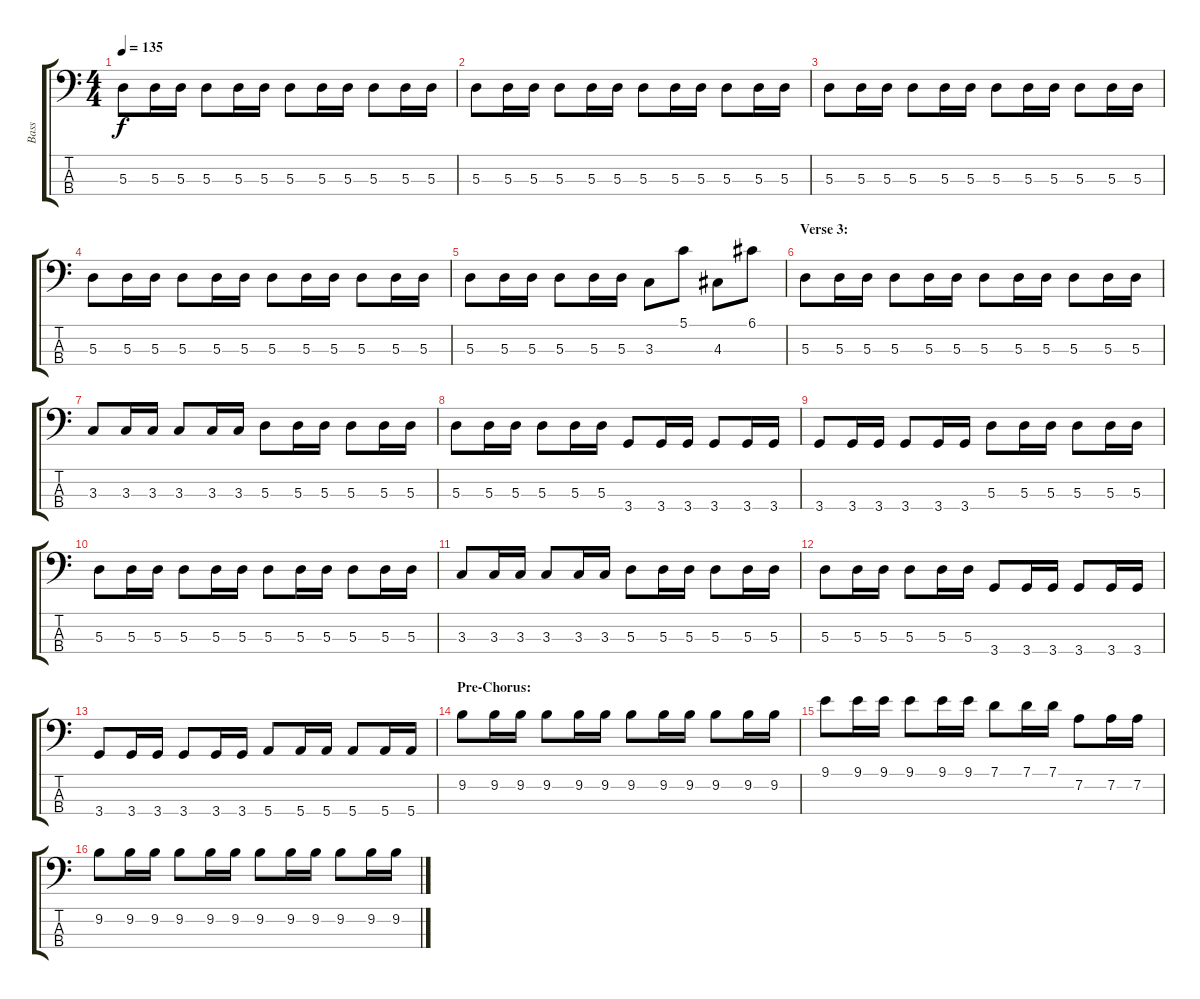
\track ("Bass" "Bass") {instrument electricbasspick}
\staff {score tabs}
\tuning (G2 D2 A1 E1) {hide}
\ts (4 4)
\tempo 135
\clef f4
\ks c
5.3.8{dy f} 5.3.16 5.3.16 5.3.8 5.3.16 5.3.16 5.3.8 5.3.16 5.3.16 5.3.8 5.3.16 5.3.16 |
5.3.8 5.3.16 5.3.16 5.3.8 5.3.16 5.3.16 5.3.8 5.3.16 5.3.16 5.3.8 5.3.16 5.3.16 |
5.3.8 5.3.16 5.3.16 5.3.8 5.3.16 5.3.16 5.3.8 5.3.16 5.3.16 5.3.8 5.3.16 5.3.16 |
5.3.8 5.3.16 5.3.16 5.3.8 5.3.16 5.3.16 5.3.8 5.3.16 5.3.16 5.3.8 5.3.16 5.3.16 |
5.3.8 5.3.16 5.3.16 5.3.8 5.3.16 5.3.16 3.3.8 5.1.8 4.3.8 6.1.8 |
\section ("" "Verse 3:")
5.3.8 5.3.16 5.3.16 5.3.8 5.3.16 5.3.16 5.3.8 5.3.16 5.3.16 5.3.8 5.3.16 5.3.16 |
3.3.8 3.3.16 3.3.16 3.3.8 3.3.16 3.3.16 5.3.8 5.3.16 5.3.16 5.3.8 5.3.16 5.3.16 |
5.3.8 5.3.16 5.3.16 5.3.8 5.3.16 5.3.16 3.4.8 3.4.16 3.4.16 3.4.8 3.4.16 3.4.16 |
3.4.8 3.4.16 3.4.16 3.4.8 3.4.16 3.4.16 5.3.8 5.3.16 5.3.16 5.3.8 5.3.16 5.3.16 |
5.3.8 5.3.16 5.3.16 5.3.8 5.3.16 5.3.16 5.3.8 5.3.16 5.3.16 5.3.8 5.3.16 5.3.16 |
3.3.8 3.3.16 3.3.16 3.3.8 3.3.16 3.3.16 5.3.8 5.3.16 5.3.16 5.3.8 5.3.16 5.3.16 |
5.3.8 5.3.16 5.3.16 5.3.8 5.3.16 5.3.16 3.4.8 3.4.16 3.4.16 3.4.8 3.4.16 3.4.16 |
3.4.8 3.4.16 3.4.16 3.4.8 3.4.16 3.4.16 5.4.8 5.4.16 5.4.16 5.4.8 5.4.16 5.4.16 |
\section ("" "Pre-Chorus:")
9.2.8 9.2.16 9.2.16 9.2.8 9.2.16 9.2.16 9.2.8 9.2.16 9.2.16 9.2.8 9.2.16 9.2.16 |
9.1.8 9.1.16 9.1.16 9.1.8 9.1.16 9.1.16 7.1.8 7.1.16 7.1.16 7.2.8 7.2.16 7.2.16 |
9.2.8 9.2.16 9.2.16 9.2.8 9.2.16 9.2.16 9.2.8 9.2.16 9.2.16 9.2.8 9.2.16 9.2.16
